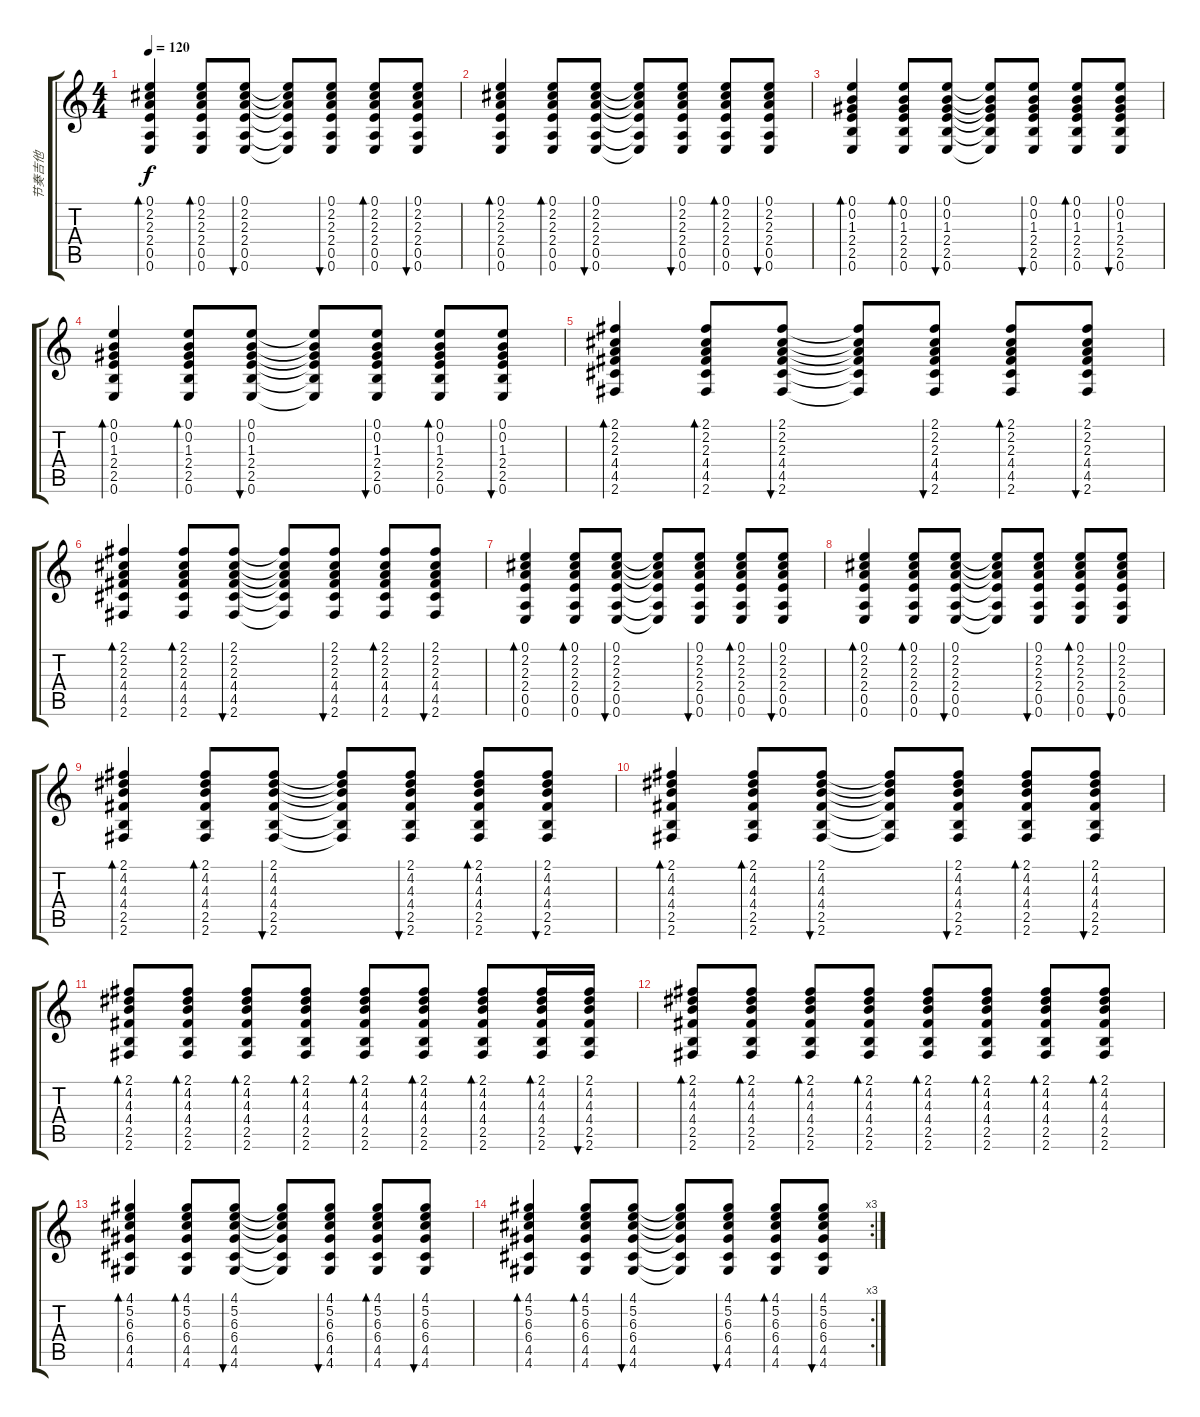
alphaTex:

\track ("节奏吉他" "节奏吉他") {instrument electricguitarmuted}
\staff {score tabs}
\tuning (E4 B3 G3 D3 A2 E2) {hide}
\ts (4 4)
\tempo 120
\clef g2
\ks c
(0.1 2.2 2.3 2.4 0.5 0.6).4{bd 30 dy f} (0.1 2.2 2.3 2.4 0.5 0.6).8{bd 30} (0.1 2.2 2.3 2.4 0.5 0.6).8{bu 30} (0.1{t} 2.2{t} 2.3{t} 2.4{t} 0.5{t} 0.6{t}).8 (0.1 2.2 2.3 2.4 0.5 0.6).8{bu 30} (0.1 2.2 2.3 2.4 0.5 0.6).8{bd 30} (0.1 2.2 2.3 2.4 0.5 0.6).8{bu 30} |
(0.1 2.2 2.3 2.4 0.5 0.6).4{bd 30} (0.1 2.2 2.3 2.4 0.5 0.6).8{bd 30} (0.1 2.2 2.3 2.4 0.5 0.6).8{bu 30} (0.1{t} 2.2{t} 2.3{t} 2.4{t} 0.5{t} 0.6{t}).8 (0.1 2.2 2.3 2.4 0.5 0.6).8{bu 30} (0.1 2.2 2.3 2.4 0.5 0.6).8{bd 30} (0.1 2.2 2.3 2.4 0.5 0.6).8{bu 30} |
(0.1 0.2 1.3 2.4 2.5 0.6).4{bd 30} (0.1 0.2 1.3 2.4 2.5 0.6).8{bd 30} (0.1 0.2 1.3 2.4 2.5 0.6).8{bu 30} (0.1{t} 0.2{t} 1.3{t} 2.4{t} 2.5{t} 0.6{t}).8 (0.1 0.2 1.3 2.4 2.5 0.6).8{bu 30} (0.1 0.2 1.3 2.4 2.5 0.6).8{bd 30} (0.1 0.2 1.3 2.4 2.5 0.6).8{bu 30} |
(0.1 0.2 1.3 2.4 2.5 0.6).4{bd 30} (0.1 0.2 1.3 2.4 2.5 0.6).8{bd 30} (0.1 0.2 1.3 2.4 2.5 0.6).8{bu 30} (0.1{t} 0.2{t} 1.3{t} 2.4{t} 2.5{t} 0.6{t}).8 (0.1 0.2 1.3 2.4 2.5 0.6).8{bu 30} (0.1 0.2 1.3 2.4 2.5 0.6).8{bd 30} (0.1 0.2 1.3 2.4 2.5 0.6).8{bu 30} |
(2.1 2.2 2.3 4.4 4.5 2.6).4{bd 30} (2.1 2.2 2.3 4.4 4.5 2.6).8{bd 30} (2.1 2.2 2.3 4.4 4.5 2.6).8{bu 30} (2.1{t} 2.2{t} 2.3{t} 4.4{t} 4.5{t} 2.6{t}).8 (2.1 2.2 2.3 4.4 4.5 2.6).8{bu 30} (2.1 2.2 2.3 4.4 4.5 2.6).8{bd 30} (2.1 2.2 2.3 4.4 4.5 2.6).8{bu 30} |
(2.1 2.2 2.3 4.4 4.5 2.6).4{bd 30} (2.1 2.2 2.3 4.4 4.5 2.6).8{bd 30} (2.1 2.2 2.3 4.4 4.5 2.6).8{bu 30} (2.1{t} 2.2{t} 2.3{t} 4.4{t} 4.5{t} 2.6{t}).8 (2.1 2.2 2.3 4.4 4.5 2.6).8{bu 30} (2.1 2.2 2.3 4.4 4.5 2.6).8{bd 30} (2.1 2.2 2.3 4.4 4.5 2.6).8{bu 30} |
(0.1 2.2 2.3 2.4 0.5 0.6).4{bd 30} (0.1 2.2 2.3 2.4 0.5 0.6).8{bd 30} (0.1 2.2 2.3 2.4 0.5 0.6).8{bu 30} (0.1{t} 2.2{t} 2.3{t} 2.4{t} 0.5{t} 0.6{t}).8 (0.1 2.2 2.3 2.4 0.5 0.6).8{bu 30} (0.1 2.2 2.3 2.4 0.5 0.6).8{bd 30} (0.1 2.2 2.3 2.4 0.5 0.6).8{bu 30} |
(0.1 2.2 2.3 2.4 0.5 0.6).4{bd 30} (0.1 2.2 2.3 2.4 0.5 0.6).8{bd 30} (0.1 2.2 2.3 2.4 0.5 0.6).8{bu 30} (0.1{t} 2.2{t} 2.3{t} 2.4{t} 0.5{t} 0.6{t}).8 (0.1 2.2 2.3 2.4 0.5 0.6).8{bu 30} (0.1 2.2 2.3 2.4 0.5 0.6).8{bd 30} (0.1 2.2 2.3 2.4 0.5 0.6).8{bu 30} |
(2.1 4.2 4.3 4.4 2.5 2.6).4{bd 30} (2.1 4.2 4.3 4.4 2.5 2.6).8{bd 30} (2.1 4.2 4.3 4.4 2.5 2.6).8{bu 30} (2.1{t} 4.2{t} 4.3{t} 4.4{t} 2.5{t} 2.6{t}).8 (2.1 4.2 4.3 4.4 2.5 2.6).8{bu 30} (2.1 4.2 4.3 4.4 2.5 2.6).8{bd 30} (2.1 4.2 4.3 4.4 2.5 2.6).8{bu 30} |
(2.1 4.2 4.3 4.4 2.5 2.6).4{bd 30} (2.1 4.2 4.3 4.4 2.5 2.6).8{bd 30} (2.1 4.2 4.3 4.4 2.5 2.6).8{bu 30} (2.1{t} 4.2{t} 4.3{t} 4.4{t} 2.5{t} 2.6{t}).8 (2.1 4.2 4.3 4.4 2.5 2.6).8{bu 30} (2.1 4.2 4.3 4.4 2.5 2.6).8{bd 30} (2.1 4.2 4.3 4.4 2.5 2.6).8{bu 30} |
(2.1 4.2 4.3 4.4 2.5 2.6).8{bd 30} (2.1 4.2 4.3 4.4 2.5 2.6).8{bd 30} (2.1 4.2 4.3 4.4 2.5 2.6).8{bd 30} (2.1 4.2 4.3 4.4 2.5 2.6).8{bd 30} (2.1 4.2 4.3 4.4 2.5 2.6).8{bd 30} (2.1 4.2 4.3 4.4 2.5 2.6).8{bd 30} (2.1 4.2 4.3 4.4 2.5 2.6).8{bd 30} (2.1 4.2 4.3 4.4 2.5 2.6).16{bd 30} (2.1 4.2 4.3 4.4 2.5 2.6).16{bu 30} |
(2.1 4.2 4.3 4.4 2.5 2.6).8{bd 30} (2.1 4.2 4.3 4.4 2.5 2.6).8{bd 30} (2.1 4.2 4.3 4.4 2.5 2.6).8{bd 30} (2.1 4.2 4.3 4.4 2.5 2.6).8{bd 30} (2.1 4.2 4.3 4.4 2.5 2.6).8{bd 30} (2.1 4.2 4.3 4.4 2.5 2.6).8{bd 30} (2.1 4.2 4.3 4.4 2.5 2.6).8{bd 30} (2.1 4.2 4.3 4.4 2.5 2.6).8{bd 30} |
(4.1 5.2 6.3 6.4 4.5 4.6).4{bd 30} (4.1 5.2 6.3 6.4 4.5 4.6).8{bd 30} (4.1 5.2 6.3 6.4 4.5 4.6).8{bu 30} (4.1{t} 5.2{t} 6.3{t} 6.4{t} 4.5{t} 4.6{t}).8 (4.1 5.2 6.3 6.4 4.5 4.6).8{bu 30} (4.1 5.2 6.3 6.4 4.5 4.6).8{bd 30} (4.1 5.2 6.3 6.4 4.5 4.6).8{bu 30} |
\rc 3
(4.1 5.2 6.3 6.4 4.5 4.6).4{bd 30} (4.1 5.2 6.3 6.4 4.5 4.6).8{bd 30} (4.1 5.2 6.3 6.4 4.5 4.6).8{bu 30} (4.1{t} 5.2{t} 6.3{t} 6.4{t} 4.5{t} 4.6{t}).8 (4.1 5.2 6.3 6.4 4.5 4.6).8{bu 30} (4.1 5.2 6.3 6.4 4.5 4.6).8{bd 30} (4.1 5.2 6.3 6.4 4.5 4.6).8{bu 30}
